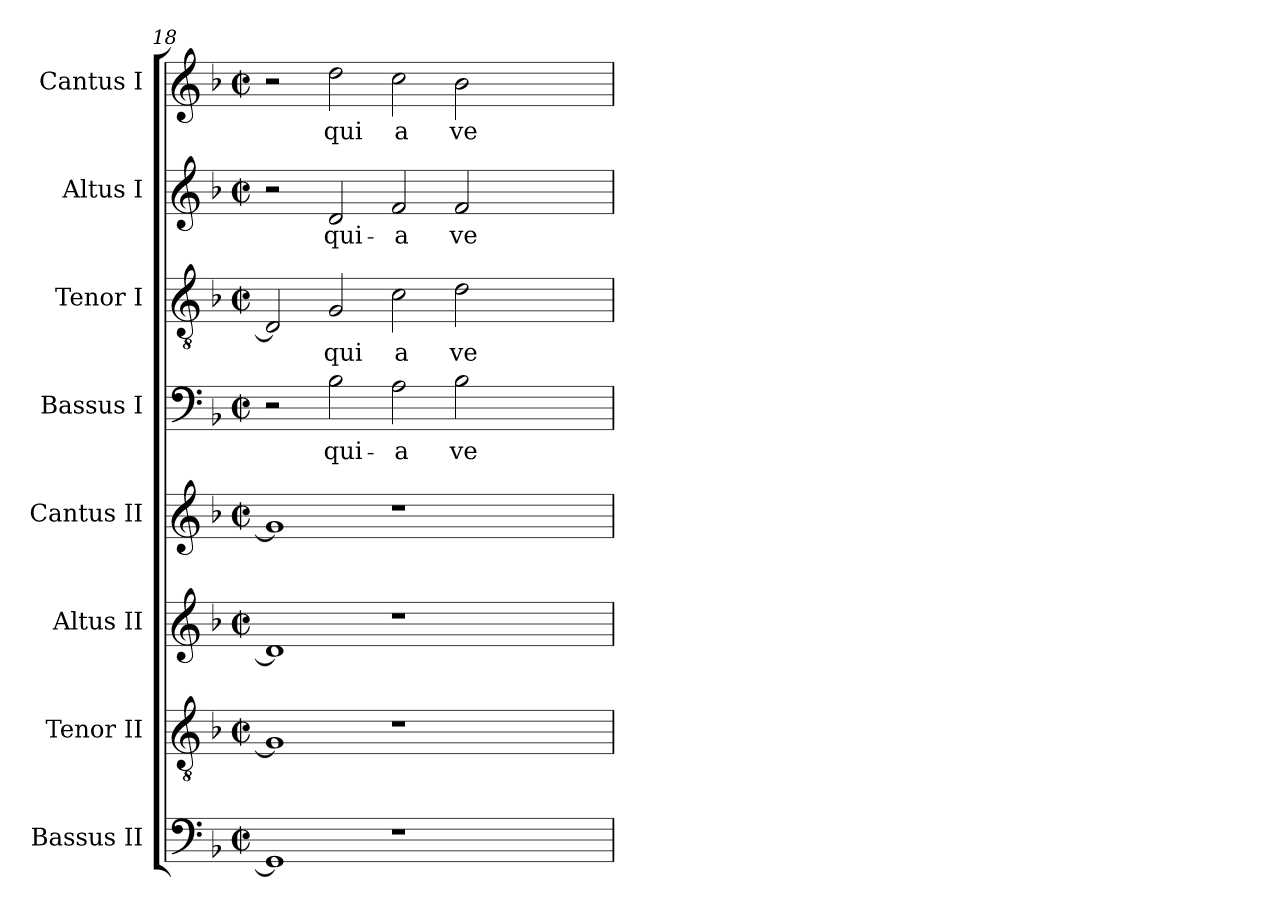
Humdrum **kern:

**kern	**kern	**kern	**kern	**kern	**text	**kern	**text	**kern	**text	**kern	**text
*part8	*part7	*part6	*part5	*part4	*part4	*part3	*part3	*part2	*part2	*part1	*part1
*staff8	*staff7	*staff6	*staff5	*staff4	*staff4	*staff3	*staff3	*staff2	*staff2	*staff1	*staff1
*I"Bassus II	*I"Tenor II	*I"Altus II	*I"Cantus II	*I"Bassus I	*	*I"Tenor I	*	*I"Altus I	*	*I"Cantus I	*
*clefF4	*clefGv2	*clefG2	*clefG2	*clefF4	*	*clefGv2	*	*clefG2	*	*clefG2	*
*k[b-]	*k[b-]	*k[b-]	*k[b-]	*k[b-]	*	*k[b-]	*	*k[b-]	*	*k[b-]	*
*F:	*F:	*F:	*F:	*F:	*	*F:	*	*F:	*	*F:	*
*M2/2	*M2/2	*M2/2	*M2/2	*M2/2	*	*M2/2	*	*M2/2	*	*M2/2	*
*met(c|)	*met(c|)	*met(c|)	*met(c|)	*met(c|)	*	*met(c|)	*	*met(c|)	*	*met(c|)	*
=18	=18	=18	=18	=18	=18	=18	=18	=18	=18	=18	=18
1GG]	1G]	1d]	1g]	2r	.	2D/]	.	2r	.	2r	.
!	!	!	!	!	!LO:LY:b:cj	!	!LO:LY:b:cj	!	!LO:LY:b:cj	!	!LO:LY:b:cj
.	.	.	.	2B-\	qui-	2G/	qui	2d/	qui-	2dd\	qui
!LO:N:vis=1	!LO:N:vis=1	!LO:N:vis=1	!LO:N:vis=1	!	!LO:LY:b:cj	!	!LO:LY:b:cj	!	!LO:LY:b:cj	!	!LO:LY:b:cj
0r	0r	0r	0r	2A\	-a	2c\	a	2f/	-a	2cc\	a
!	!	!	!	!	!LO:LY:b:cj	!	!LO:LY:b:cj	!	!LO:LY:b:cj	!	!LO:LY:b:cj
.	.	.	.	2B-\	ve-	2d\	ve	2f/	ve-	2b-\	ve
.	.	.	.	1ryy	.	1ryy	.	1ryy	.	1ryy	.
=	=	=	=	=	=	=	=	=	=	=	=
*-	*-	*-	*-	*-	*-	*-	*-	*-	*-	*-	*-
